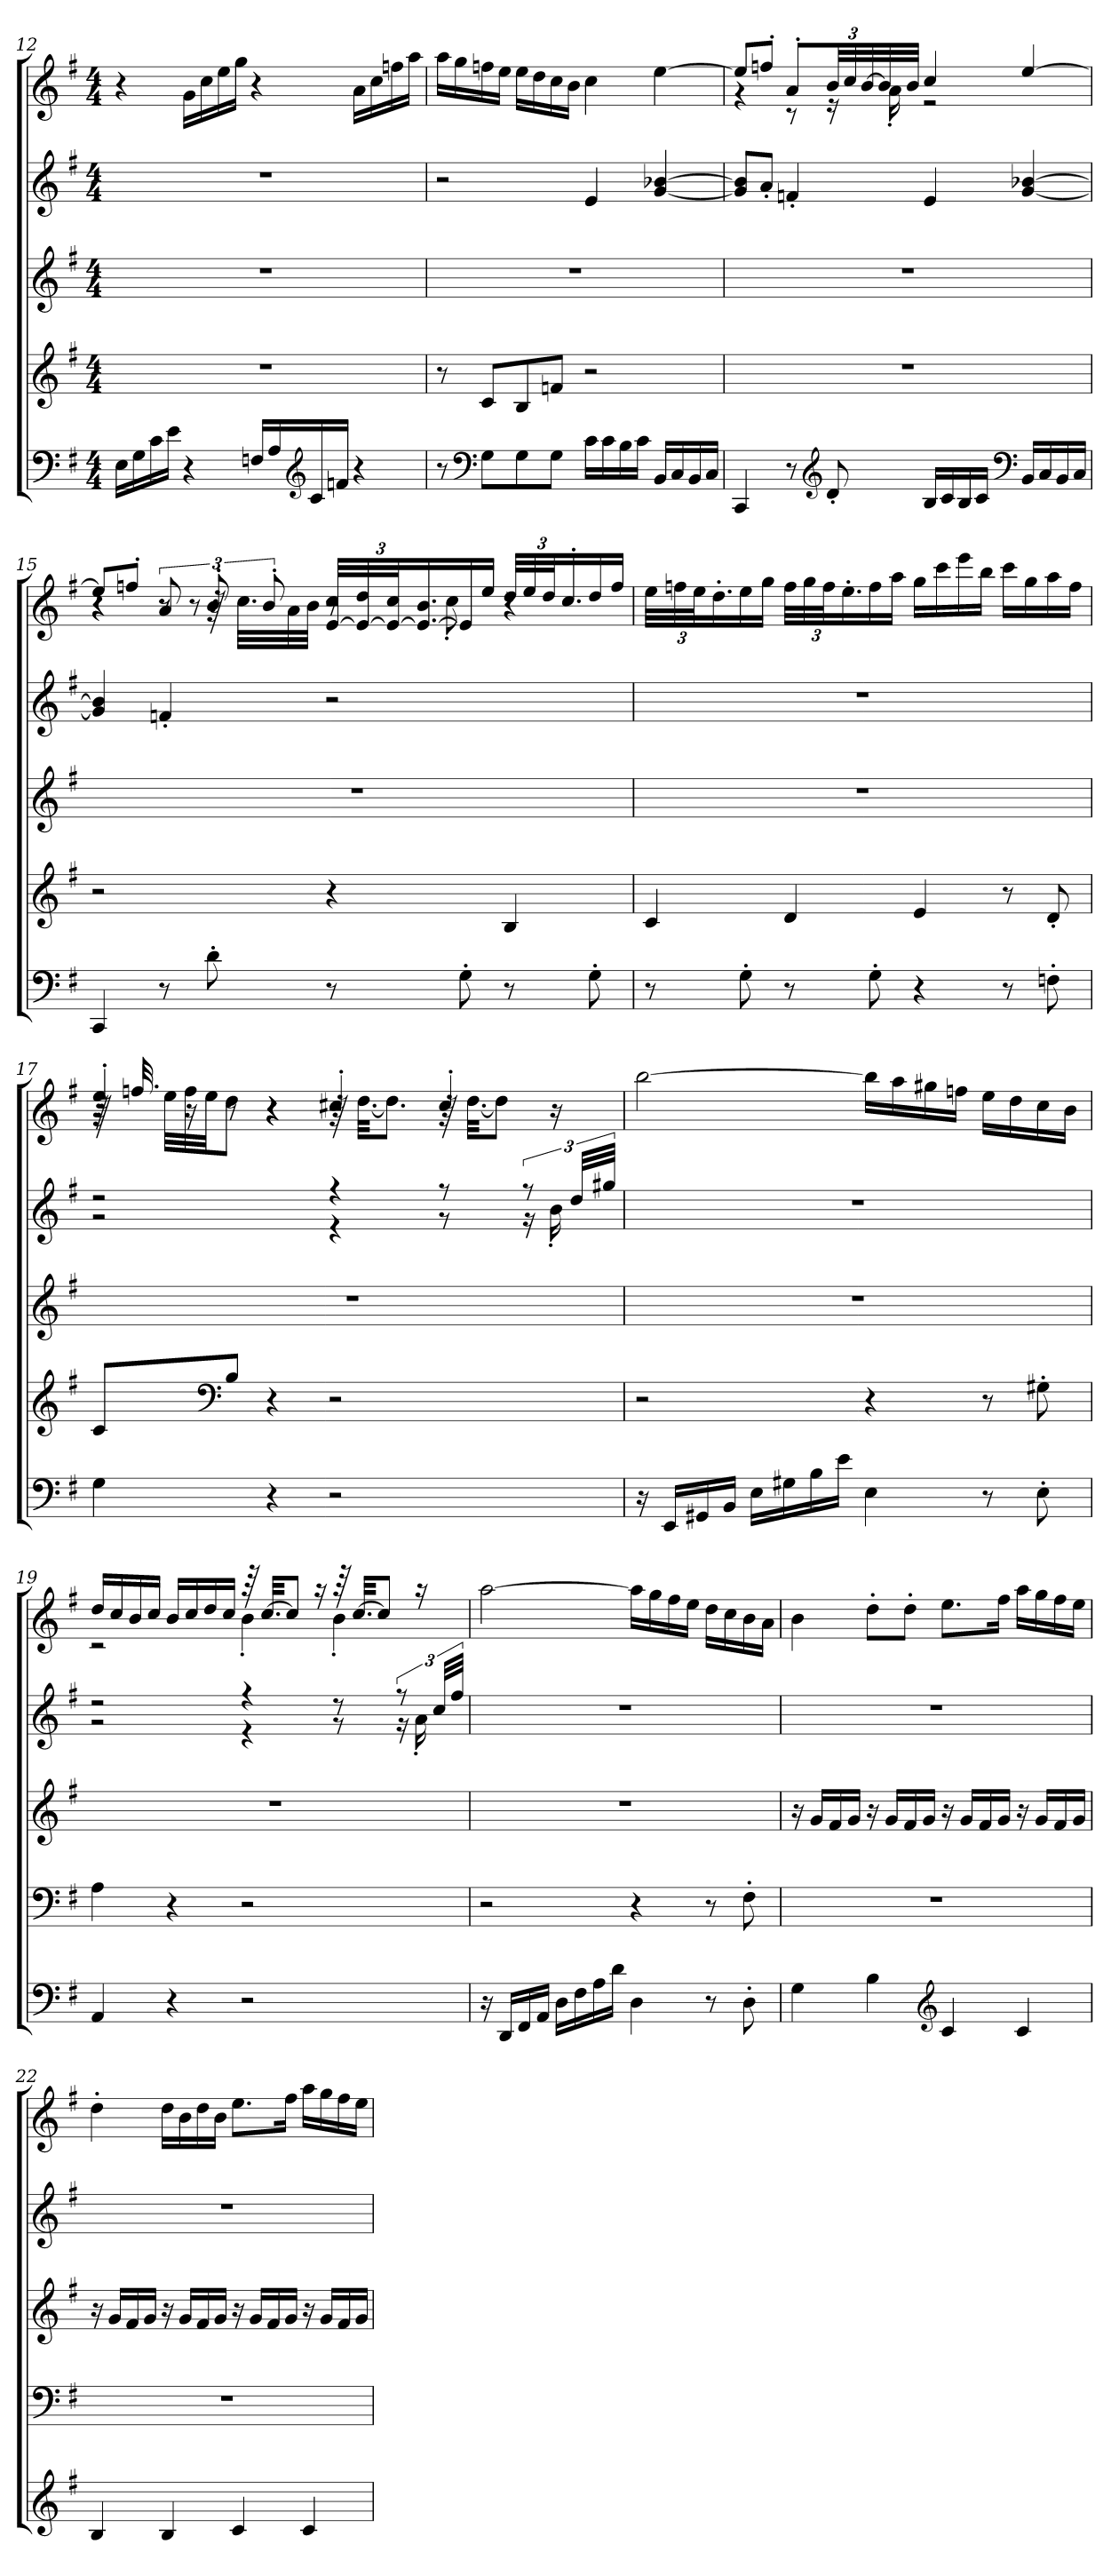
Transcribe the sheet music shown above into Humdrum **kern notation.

**kern	**kern	**kern	**kern	**kern
*part5	*part4	*part3	*part2	*part1
*staff5	*staff4	*staff3	*staff2	*staff1
*clefF4	*clefG2	*clefG2	*clefG2	*clefG2
*k[f#]	*k[f#]	*k[f#]	*k[f#]	*k[f#]
*M4/4	*M4/4	*M4/4	*M4/4	*M4/4
*MM123	*MM123	*MM123	*MM123	*MM123
=12	=12	=12	=12	=12
16E\LL	1r	1r	1r	4r
16G\	.	.	.	.
16c\	.	.	.	.
16e\JJ	.	.	.	.
4r	.	.	.	16g\LL
.	.	.	.	16cc\
.	.	.	.	16ee\
.	.	.	.	16gg\JJ
16Fn/LL	.	.	.	4r
16A/	.	.	.	.
*clefG2	*	*	*	*
16c/	.	.	.	.
16fn/JJ	.	.	.	.
4r	.	.	.	16a\LL
.	.	.	.	16cc\
.	.	.	.	16ffn\
.	.	.	.	16aa\JJ
!!LO:PB:g=z
=13	=13	=13	=13	=13
*	*	*	*	*MM121
8r	8r	1r	2r	16aa\LL
.	.	.	.	16gg\
*clefF4	*	*	*	*
8G\L	8c/L	.	.	16ffn\
.	.	.	.	16ee\JJ
8G\	8B/	.	.	16ee\LL
.	.	.	.	16dd\
8G\J	8fn/J	.	.	16cc\
.	.	.	.	16b\JJ
*	*	*	*	*MM121
16c\LL	2r	.	4e/	4cc\
16c\	.	.	.	.
16B\	.	.	.	.
16c\JJ	.	.	.	.
16BB/LL	.	.	[4g/ [4b-X/	[4ee\
16C/	.	.	.	.
16BB/	.	.	.	.
16C/JJ	.	.	.	.
=14	=14	=14	=14	=14
*	*	*	*	*MM120
*	*	*	*	*^
4CC/	1r	1r	8g/] 8b-/]L	8ee/L]	4r
.	.	.	8a'/J	8ffn'/J	.
8r	.	.	4fn'/	8a'/L	8r
*clefG2	*	*	*	*	*
*	*	*	*	*Xbrackettup	*
8d'/	.	.	.	48b/LL	16r
.	.	.	.	48cc/	.
.	.	.	.	[48b/	.
.	.	.	.	32b/]	16a'\
*	*	*	*	*MM118	*
.	.	.	.	32b/JJJ	.
*	*	*	*	*MM121	*
16B/LL	.	.	4e/	4cc/	2r
16c/	.	.	.	.	.
16B/	.	.	.	.	.
16c/JJ	.	.	.	.	.
*clefF4	*	*	*	*	*
16BB/LL	.	.	[4g/ [4b-X/	[4ee/	.
16C/	.	.	.	.	.
16BB/	.	.	.	.	.
16C/JJ	.	.	.	.	.
*	*	*	*	*v	*v
!!LO:LB:g=z
=15	=15	=15	=15	=15
*	*	*	*	*MM120
*	*	*	*	*^
*	*	*	*	*	*^
4CC/	2r	1r	4g/] 4b-/]	8ee/L]	4r	4r
.	.	.	.	8ffn'/J	.	.
*	*	*	*	*brackettup	*	*
8r	.	.	4fn'/	12a/	8r	8r
.	.	.	.	12r	.	.
8d'\	.	.	.	.	64r	8b'/
.	.	.	.	.	32.cc\LLL	.
.	.	.	.	12b'/	.	.
.	.	.	.	.	32a\	.
*	*	*	*	*MM118	*	*
.	.	.	.	.	32b\JJJ	.
*	*	*	*	*Xbrackettup	*	*
*	*	*	*	*MM123	*	*
8r	4r	.	2r	[48e/ 48cc/LLL	8r	2r
.	.	.	.	48e/_ 48dd/	.	.
.	.	.	.	48e/_ 48cc/J	.	.
.	.	.	.	24.e/_ 24.b/	.	.
8G'\	.	.	.	16e/]	8cc'\	.
.	.	.	.	16ee/JJ	.	.
8r	4B/	.	.	48dd/LLL	4r	.
.	.	.	.	48ee/	.	.
.	.	.	.	48dd/J	.	.
.	.	.	.	24.cc'/	.	.
8G'\	.	.	.	16dd/	.	.
.	.	.	.	16ff/JJ	.	.
*	*	*	*	*v	*v	*v
!!LO:PB:g=z
=16	=16	=16	=16	=16
8r	4c/	1r	1r	48ee\LLL
.	.	.	.	48ffn\
.	.	.	.	48ee\J
.	.	.	.	24.dd'\
8G'\	.	.	.	16ee\
.	.	.	.	16gg\JJ
8r	4d/	.	.	48ff\LLL
.	.	.	.	48gg\
.	.	.	.	48ff\J
.	.	.	.	24.ee'\
8G'\	.	.	.	16ff\
.	.	.	.	16aa\JJ
4r	4e/	.	.	16gg\LL
.	.	.	.	16ccc\
.	.	.	.	16eee\
.	.	.	.	16bb\JJ
8r	8r	.	.	16ccc\LL
.	.	.	.	16gg\
8Fn'\	8d'/	.	.	16aa\
.	.	.	.	16ff\JJ
=17	=17	=17	=17	=17
*	*	*	*	*MM118
*	*	*	*^	*^
*	*	*	*	*	*	*^
4G\	8c/L	1r	2r	2r	64r	32r	4ee'/
.	.	.	.	.	32.ffn/	.	.
.	.	.	.	.	.	32ee\LLL	.
.	.	.	.	.	16r	32ff\	.
.	.	.	.	.	.	32ee\JJ	.
*	*clefF4	*	*	*	*	*	*
.	8B/J	.	.	.	8r	8dd\J	.
*	*	*	*	*	*MM109	*	*
4r	4r	.	.	.	4r	4r	4r
*	*	*	*	*	*MM123	*	*
2r	2r	.	4r	4r	2r	64r	4cc#X'/
.	.	.	.	.	.	[32.dd\KKL	.
.	.	.	.	.	.	8.dd\J]	.
.	.	.	8r	8r	.	64r	4cc#'/
.	.	.	.	.	.	[32.dd\KKL	.
.	.	.	.	.	.	8dd\J]	.
.	.	.	12r	16r	.	.	.
*	*	*	*	*	*MM123	*	*
.	.	.	.	16b'\	.	16r	.
.	.	.	48dd/LLL	.	.	.	.
.	.	.	48gg#X/JJJ	.	.	.	.
*	*	*	*v	*v	*	*	*
*	*	*	*	*v	*v	*v
!!LO:LB:g=z
=18	=18	=18	=18	=18
*	*	*	*	*MM123
16r	2r	1r	1r	[2bb\
16EE/LL	.	.	.	.
16GG#X/	.	.	.	.
16BB/JJ	.	.	.	.
16E\LL	.	.	.	.
16G#X\	.	.	.	.
16B\	.	.	.	.
16e\JJ	.	.	.	.
4E\	4r	.	.	16bb\LL]
.	.	.	.	16aa\
.	.	.	.	16gg#X\
.	.	.	.	16ffn\JJ
8r	8r	.	.	16ee\LL
.	.	.	.	16dd\
8E'\	8G#X'\	.	.	16cc\
.	.	.	.	16b\JJ
=19	=19	=19	=19	=19
*	*	*	*^	*^
4AA/	4A\	1r	2r	2r	16dd/LL	2r
.	.	.	.	.	16cc/	.
.	.	.	.	.	16b/	.
.	.	.	.	.	16cc/JJ	.
4r	4r	.	.	.	16b/LL	.
.	.	.	.	.	16cc/	.
.	.	.	.	.	16dd/	.
*	*	*	*	*	*MM112	*
.	.	.	.	.	16cc/JJ	.
*	*	*	*	*	*MM123	*
2r	2r	.	4r	4r	64r	4b'\
.	.	.	.	.	[32.cc/KKL	.
.	.	.	.	.	8cc/J]	.
.	.	.	.	.	16r	.
.	.	.	8r	8r	64r	4b'\
.	.	.	.	.	[32.cc/KKL	.
.	.	.	.	.	8cc/J]	.
.	.	.	12r	16r	.	.
*	*	*	*	*	*MM123	*
.	.	.	.	16a'\	16r	.
.	.	.	48cc/LLL	.	.	.
.	.	.	48ff#/JJJ	.	.	.
*	*	*	*v	*v	*	*
*	*	*	*	*v	*v
!!LO:PB:g=z
=20	=20	=20	=20	=20
*	*	*	*	*MM123
16r	2r	1r	1r	[2aa\
16DD/LL	.	.	.	.
16FF#/	.	.	.	.
16AA/JJ	.	.	.	.
16D\LL	.	.	.	.
16F#\	.	.	.	.
16A\	.	.	.	.
16d\JJ	.	.	.	.
4D\	4r	.	.	16aa\LL]
.	.	.	.	16gg\
.	.	.	.	16ff#\
.	.	.	.	16ee\JJ
8r	8r	.	.	16dd\LL
.	.	.	.	16cc\
8D'\	8F#'\	.	.	16b\
.	.	.	.	16a\JJ
=21	=21	=21	=21	=21
*	*	*	*	*MM122
4G\	1r	16r	1r	4b\
.	.	16g/LL	.	.
.	.	16f#/	.	.
.	.	16g/JJ	.	.
4B\	.	16r	.	8dd'\L
.	.	16g/LL	.	.
.	.	16f#/	.	8dd'\J
.	.	16g/JJ	.	.
*clefG2	*	*	*	*
*	*	*	*	*MM121
4c/	.	16r	.	8.ee\L
.	.	16g/LL	.	.
.	.	16f#/	.	.
.	.	16g/JJ	.	16ff#\Jk
4c/	.	16r	.	16aa\LL
.	.	16g/LL	.	16gg\
.	.	16f#/	.	16ff#\
.	.	16g/JJ	.	16ee\JJ
!!LO:LB:g=z
=22	=22	=22	=22	=22
*	*	*	*	*MM122
4B/	1r	16r	1r	4dd'\
.	.	16g/LL	.	.
.	.	16f#/	.	.
.	.	16g/JJ	.	.
4B/	.	16r	.	16dd\LL
.	.	16g/LL	.	16b\
.	.	16f#/	.	16dd\
.	.	16g/JJ	.	16b\JJ
*	*	*	*	*MM121
4c/	.	16r	.	8.ee\L
.	.	16g/LL	.	.
.	.	16f#/	.	.
.	.	16g/JJ	.	16ff#\Jk
4c/	.	16r	.	16aa\LL
.	.	16g/LL	.	16gg\
.	.	16f#/	.	16ff#\
.	.	16g/JJ	.	16ee\JJ
=	=	=	=	=
*-	*-	*-	*-	*-
